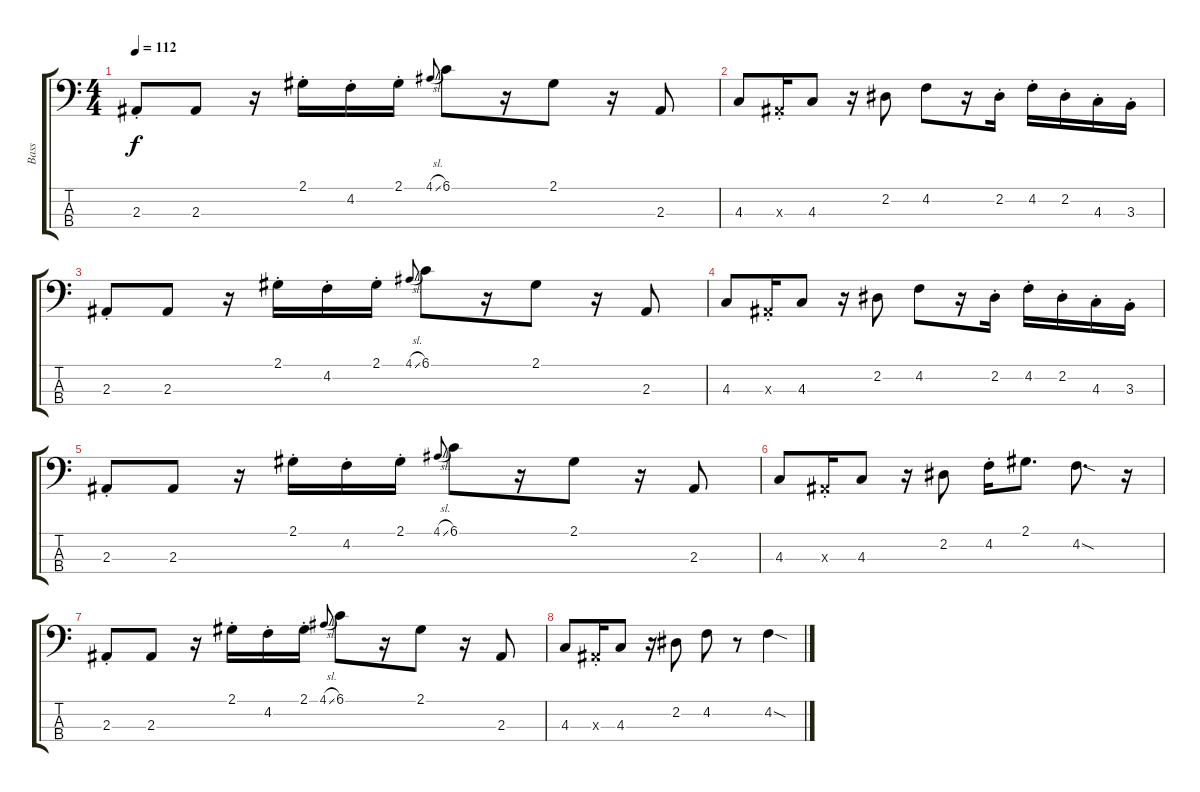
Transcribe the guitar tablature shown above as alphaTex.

\track ("Bass" "Bass") {instrument electricbassfinger}
\staff {score tabs}
\tuning (Gb2 Db2 Ab1 Eb1) {hide}
\ts (4 4)
\tempo 112
\clef f4
\ks c
2.3{st}.8{dy f} 2.3.8 r.16 2.1{st}.16 4.2{st}.16 2.1{st}.16 4.1{sl}.8{gr onbeat} 6.1.8 r.16 2.1.8 r.16 2.3.8 |
4.3.8 2.3{st x}.16 4.3.8 r.16 2.2.8 4.2.8 r.16 2.2{st}.16 4.2{st}.16 2.2{st}.16 4.3{st}.16 3.3{st}.16 |
2.3{st}.8 2.3.8 r.16 2.1{st}.16 4.2{st}.16 2.1{st}.16 4.1{sl}.8{gr onbeat} 6.1.8 r.16 2.1.8 r.16 2.3.8 |
4.3.8 2.3{st x}.16 4.3.8 r.16 2.2.8 4.2.8 r.16 2.2{st}.16 4.2{st}.16 2.2{st}.16 4.3{st}.16 3.3{st}.16 |
2.3{st}.8 2.3.8 r.16 2.1{st}.16 4.2{st}.16 2.1{st}.16 4.1{sl}.8{gr onbeat} 6.1.8 r.16 2.1.8 r.16 2.3.8 |
4.3.8 2.3{st x}.16 4.3.8 r.16 2.2.8 4.2{st}.16 2.1.8{d} 4.2{sod}.8{d} r.16 |
2.3{st}.8 2.3.8 r.16 2.1{st}.16 4.2{st}.16 2.1{st}.16 4.1{sl}.8{gr onbeat} 6.1.8 r.16 2.1.8 r.16 2.3.8 |
4.3.8 2.3{st x}.16 4.3.8 r.16 2.2.8 4.2.8 r.8 4.2{sod}.4
